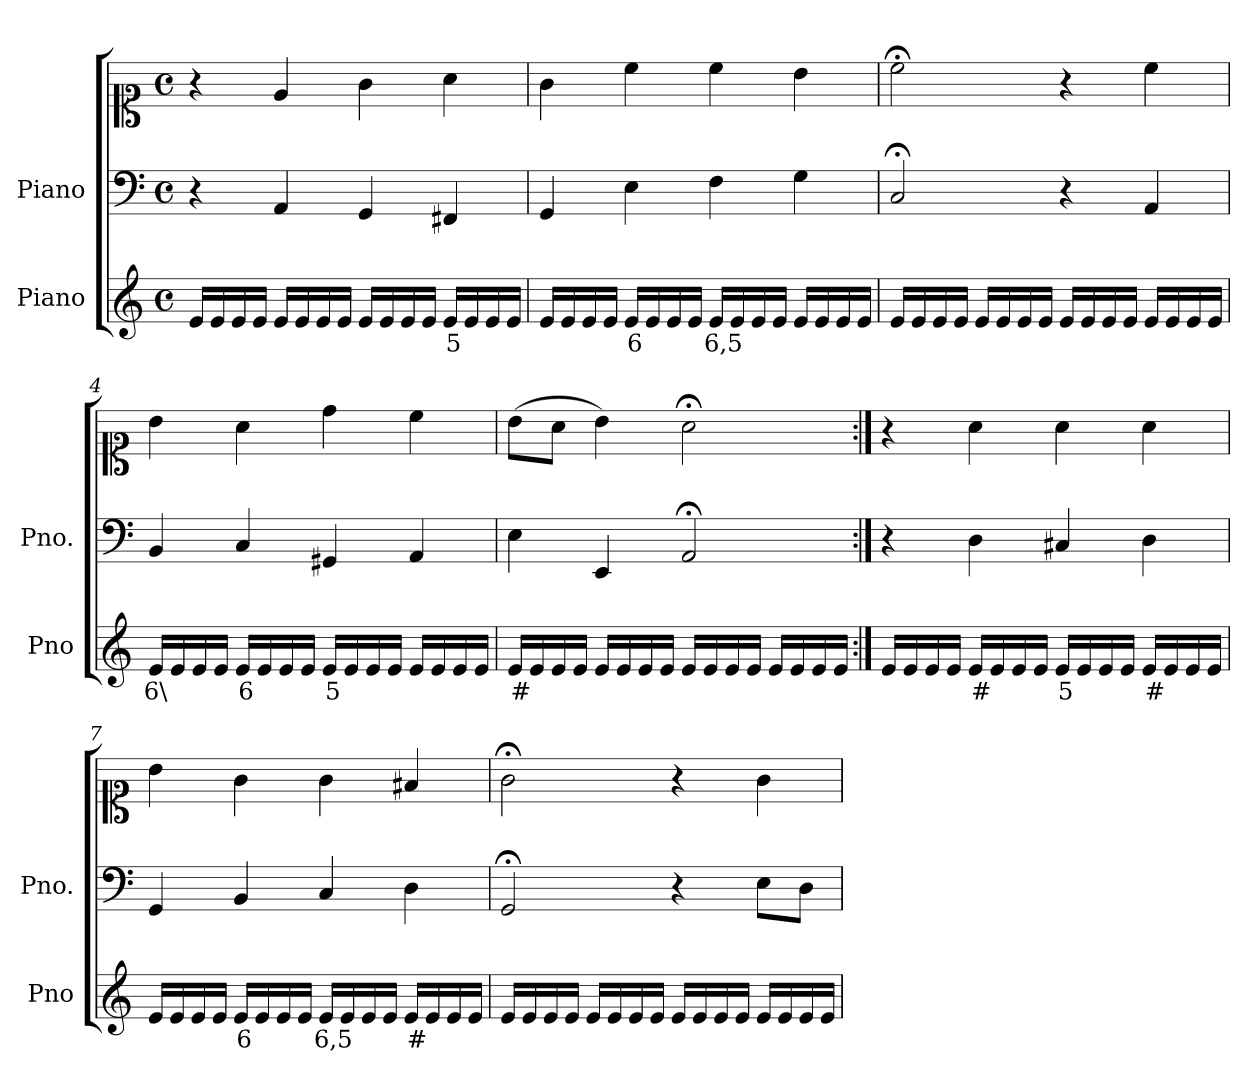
**kern	**text	**kern	**kern
*part2	*part2	*part1	*part1
*staff3	*staff3	*staff2	*staff1
*I"Piano	*	*I"Piano	*
*I'Pno	*	*I'Pno.	*
*clefG2	*	*clefF4	*clefC1
*k[]	*	*k[]	*k[]
*M4/4	*	*M4/4	*M4/4
*met(c)	*	*met(c)	*met(c)
=1	=1	=1	=1
16e/LL	.	4r	4r
16e/	.	.	.
16e/	.	.	.
16e/JJ	.	.	.
16e/LL	.	4AA/	4e/
16e/	.	.	.
16e/	.	.	.
16e/JJ	.	.	.
16e/LL	.	4GG/	4g\
16e/	.	.	.
16e/	.	.	.
16e/JJ	.	.	.
!	!LO:LY:b	!	!
16e/LL	5	4FF#X/	4a\
16e/	.	.	.
16e/	.	.	.
16e/JJ	.	.	.
=2	=2	=2	=2
16e/LL	.	4GG/	4g\
16e/	.	.	.
16e/	.	.	.
16e/JJ	.	.	.
!	!LO:LY:b	!	!
16e/LL	6	4E\	4cc\
16e/	.	.	.
16e/	.	.	.
16e/JJ	.	.	.
!	!LO:LY:b	!	!
16e/LL	6,5	4F\	4cc\
16e/	.	.	.
16e/	.	.	.
16e/JJ	.	.	.
16e/LL	.	4G\	4b\
16e/	.	.	.
16e/	.	.	.
16e/JJ	.	.	.
=3	=3	=3	=3
16e/LL	.	2C;</	2cc;<\
16e/	.	.	.
16e/	.	.	.
16e/JJ	.	.	.
16e/LL	.	.	.
16e/	.	.	.
16e/	.	.	.
16e/JJ	.	.	.
16e/LL	.	4r	4r
16e/	.	.	.
16e/	.	.	.
16e/JJ	.	.	.
16e/LL	.	4AA/	4cc\
16e/	.	.	.
16e/	.	.	.
16e/JJ	.	.	.
=4	=4	=4	=4
!	!LO:LY:b	!	!
16e/LL	6\	4BB/	4b\
16e/	.	.	.
16e/	.	.	.
16e/JJ	.	.	.
!	!LO:LY:b	!	!
16e/LL	6	4C/	4a\
16e/	.	.	.
16e/	.	.	.
16e/JJ	.	.	.
!	!LO:LY:b	!	!
16e/LL	5	4GG#X/	4dd\
16e/	.	.	.
16e/	.	.	.
16e/JJ	.	.	.
16e/LL	.	4AA/	4cc\
16e/	.	.	.
16e/	.	.	.
16e/JJ	.	.	.
=5	=5	=5	=5
!	!LO:LY:b	!	!
16e/LL	#	4E\	(>8b\L
16e/	.	.	.
16e/	.	.	8a\J
16e/JJ	.	.	.
16e/LL	.	4EE/	4b\)
16e/	.	.	.
16e/	.	.	.
16e/JJ	.	.	.
16e/LL	.	2AA;</	2a;<\
16e/	.	.	.
16e/	.	.	.
16e/JJ	.	.	.
16e/LL	.	.	.
16e/	.	.	.
16e/	.	.	.
16e/JJ	.	.	.
=6:|!	=6:|!	=6:|!	=6:|!
16e/LL	.	4r	4r
16e/	.	.	.
16e/	.	.	.
16e/JJ	.	.	.
!	!LO:LY:b	!	!
16e/LL	#	4D\	4a\
16e/	.	.	.
16e/	.	.	.
16e/JJ	.	.	.
!	!LO:LY:b	!	!
16e/LL	5	4C#X/	4a\
16e/	.	.	.
16e/	.	.	.
16e/JJ	.	.	.
!	!LO:LY:b	!	!
16e/LL	#	4D\	4a\
16e/	.	.	.
16e/	.	.	.
16e/JJ	.	.	.
=7	=7	=7	=7
16e/LL	.	4GG/	4b\
16e/	.	.	.
16e/	.	.	.
16e/JJ	.	.	.
!	!LO:LY:b	!	!
16e/LL	6	4BB/	4g\
16e/	.	.	.
16e/	.	.	.
16e/JJ	.	.	.
!	!LO:LY:b	!	!
16e/LL	6,5	4C/	4g\
16e/	.	.	.
16e/	.	.	.
16e/JJ	.	.	.
!	!LO:LY:b	!	!
16e/LL	#	4D\	4f#X/
16e/	.	.	.
16e/	.	.	.
16e/JJ	.	.	.
=8	=8	=8	=8
16e/LL	.	2GG;</	2g;<\
16e/	.	.	.
16e/	.	.	.
16e/JJ	.	.	.
16e/LL	.	.	.
16e/	.	.	.
16e/	.	.	.
16e/JJ	.	.	.
16e/LL	.	4r	4r
16e/	.	.	.
16e/	.	.	.
16e/JJ	.	.	.
16e/LL	.	8E\L	4g\
16e/	.	.	.
!	!LO:LY:b	!	!
16e/	_	8D\J	.
16e/JJ	.	.	.
=	=	=	=
*-	*-	*-	*-
